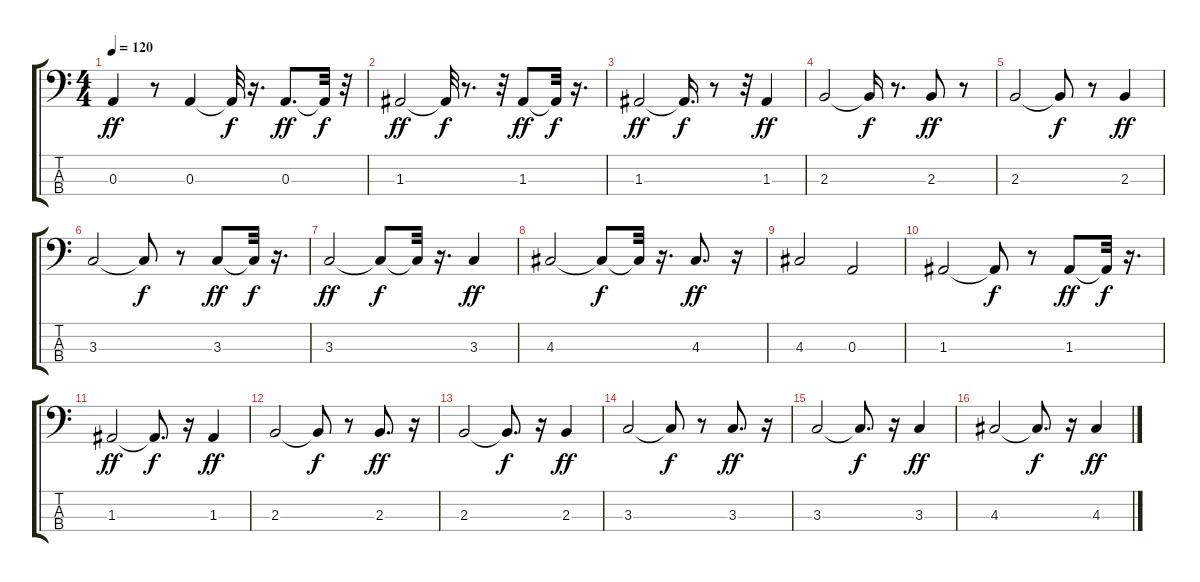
\track "" {instrument synthbass1}
\staff {score tabs}
\tuning (G2 D2 A1 E1) {hide}
\ts (4 4)
\tempo 120
\clef f4
\ks c
0.3.4{dy ff} r.8 0.3.4 0.3{t}.32{dy f} r.16{d} 0.3.8{d dy ff} 0.3{t}.32{dy f} r.32 |
1.3.2{dy ff} 1.3{t}.32{dy f} r.8{d} r.32 1.3.8{dy ff} 1.3{t}.32{dy f} r.16{d} |
1.3.2{dy ff} 1.3{t}.16{d dy f} r.8 r.32 1.3.4{dy ff} |
2.3.2 2.3{t}.16{dy f} r.8{d} 2.3.8{dy ff} r.8 |
2.3.2 2.3{t}.8{dy f} r.8 2.3.4{dy ff} |
3.3.2 3.3{t}.8{dy f} r.8 3.3.8{dy ff} 3.3{t}.32{dy f} r.16{d} |
3.3.2{dy ff} 3.3{t}.8{dy f} 3.3{t}.32 r.16{d} 3.3.4{dy ff} |
4.3.2 4.3{t}.8{dy f} 4.3{t}.32 r.16{d} 4.3.8{d dy ff} r.16 |
4.3.2 0.3.2 |
1.3.2 1.3{t}.8{dy f} r.8 1.3.8{dy ff} 1.3{t}.32{dy f} r.16{d} |
1.3.2{dy ff} 1.3{t}.8{d dy f} r.16 1.3.4{dy ff} |
2.3.2 2.3{t}.8{dy f} r.8 2.3.8{d dy ff} r.16 |
2.3.2 2.3{t}.8{d dy f} r.16 2.3.4{dy ff} |
3.3.2 3.3{t}.8{dy f} r.8 3.3.8{d dy ff} r.16 |
3.3.2 3.3{t}.8{d dy f} r.16 3.3.4{dy ff} |
4.3.2 4.3{t}.8{d dy f} r.16 4.3.4{dy ff}
